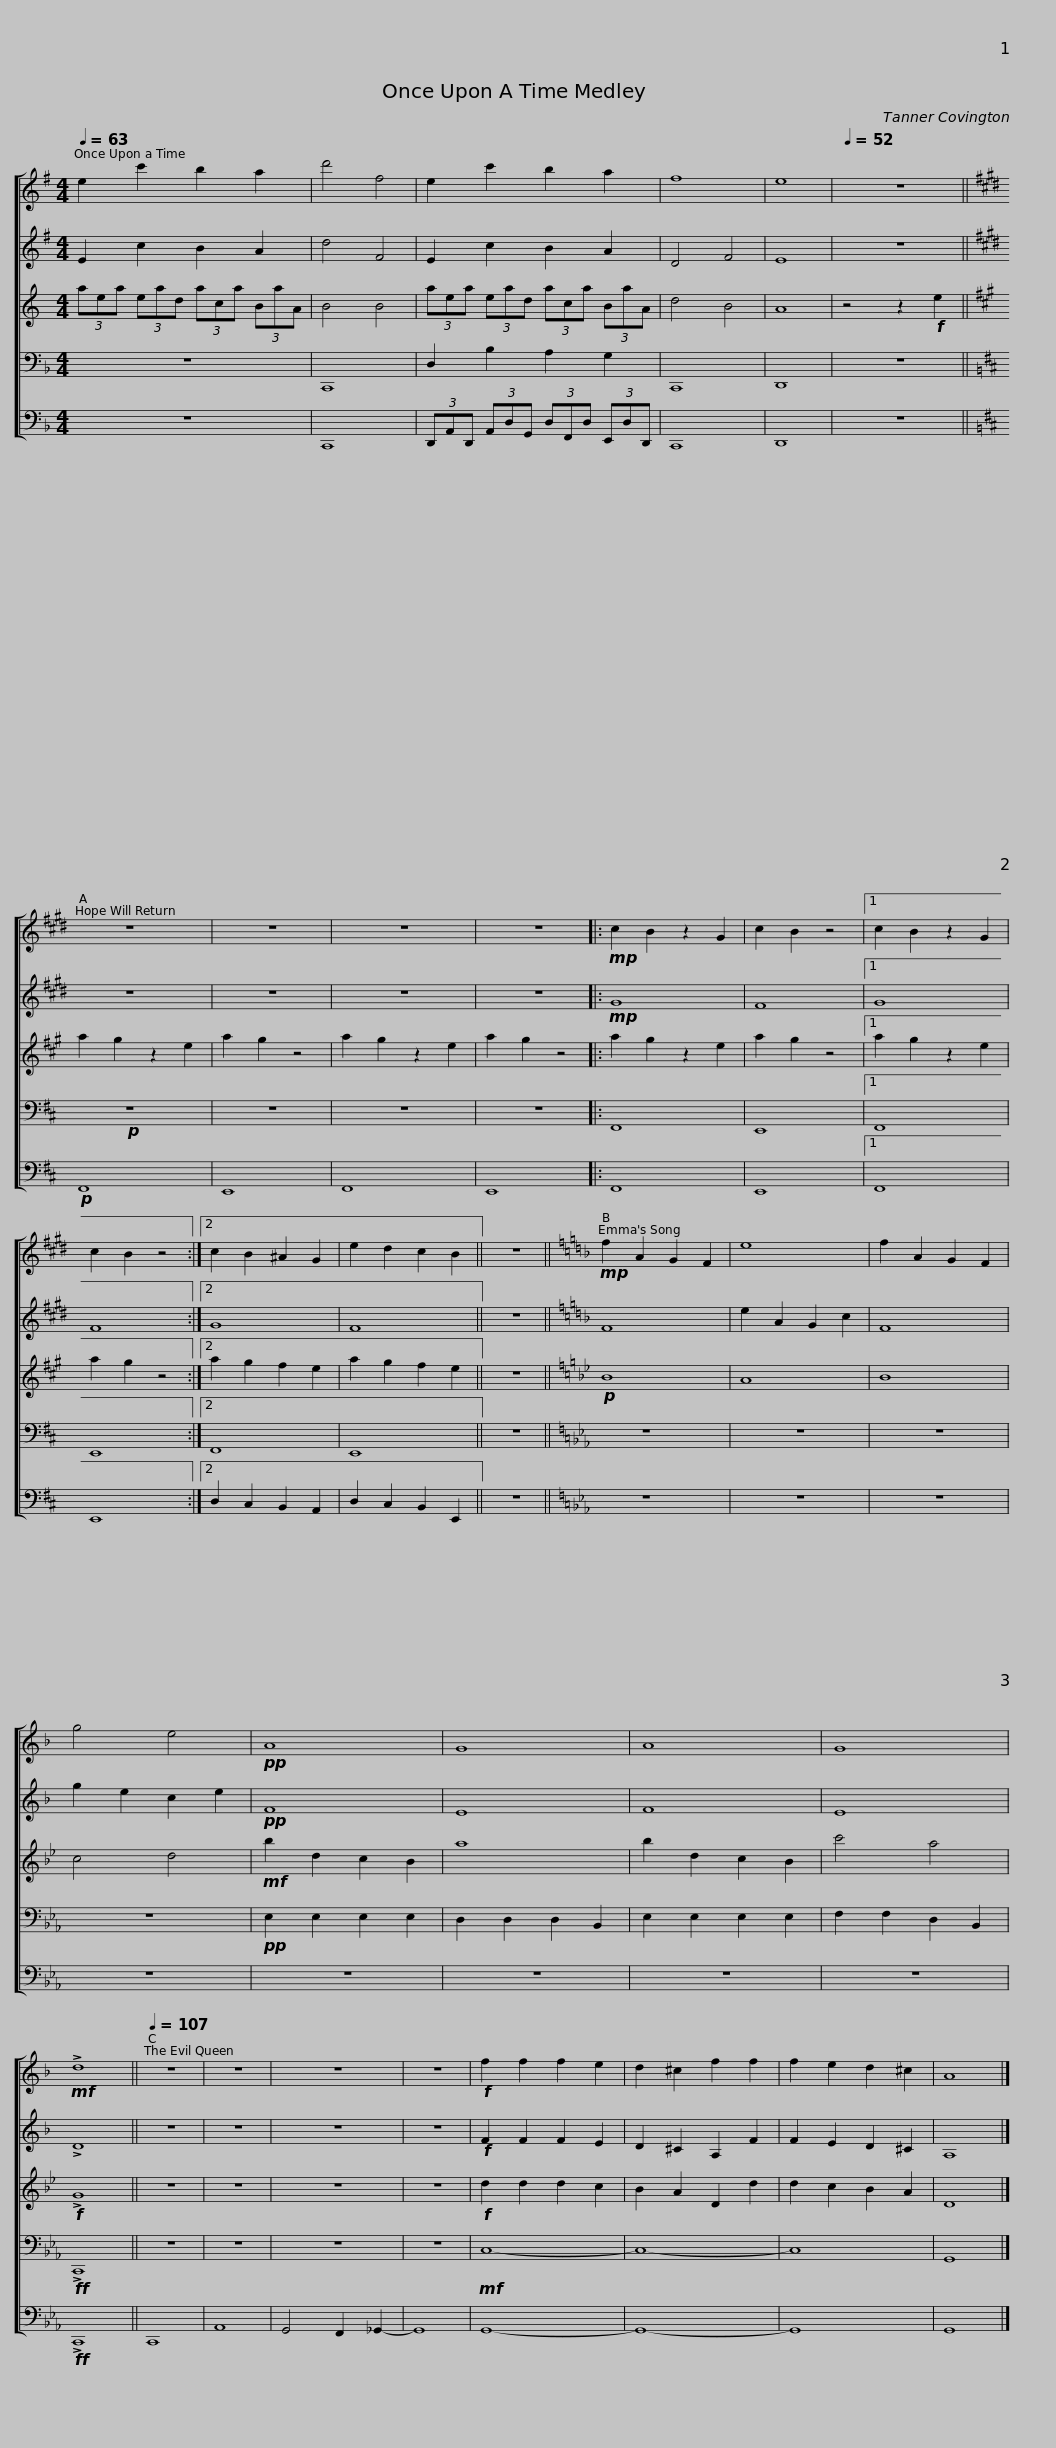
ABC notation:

X:1
%%score [ 1 2 3 4 5 ]
L:1/8
Q:1/4=63
M:4/4
I:linebreak $
K:F
V:1 treble transpose=-2
V:2 treble transpose=-2
V:3 treble transpose=-7
V:4 bass
V:5 bass
V:1
[K:G] e2 c'2 b2 a2 | d'4 f4 | e2 c'2 b2 a2 | f8 | e8 | %5
[Q:1/4=52] z8 ||$[K:E] z8 | z8 | z8 | z8 |: %10
!mp! c2 B2 z2 G2 | c2 B2 z4 |1 c2 B2 z2 G2 | c2 B2 z4 :|2 c2 B2 ^A2 G2 |$ %15
 e2 d2 c2 B2 || z8 ||[K:F]!mp! f2 A2 G2 F2 | e8 | f2 A2 G2 F2 | %20
 g4 e4 |!pp! A8 | G8 | A8 |$ G8 | %25
!mf! !>!d8 ||[Q:1/4=107] z8 | z8 | z8 | z8 | %30
!f! f2 f2 f2 e2 | d2 ^c2 f2 f2 | f2 e2 d2 ^c2 | A8 |] %34
V:2
[K:G] E2 c2 B2 A2 | d4 F4 | E2 c2 B2 A2 | D4 F4 | E8 | %5
 z8 ||$[K:E] z8 | z8 | z8 | z8 |: %10
!mp! G8 | F8 |1 G8 | F8 :|2 G8 |$ %15
 F8 || z8 ||[K:F] F8 | e2 A2 G2 c2 | F8 | %20
 g2 e2 c2 e2 |!pp! F8 | E8 | F8 |$ E8 | %25
 !>!D8 || z8 | z8 | z8 | z8 | %30
!f! F2 F2 F2 E2 | D2 ^C2 A,2 F2 | F2 E2 D2 ^C2 | A,8 |] %34
V:3
[K:C] (3aea (3ead (3aca (3BaA | B4 B4 | (3aea (3ead (3aca (3BaA | d4 B4 | A8 | %5
 z4 z2!f! e2 ||$[K:A] a2 g2 z2 e2 | a2 g2 z4 | a2 g2 z2 e2 | a2 g2 z4 |: %10
 a2 g2 z2 e2 | a2 g2 z4 |1 a2 g2 z2 e2 | a2 g2 z4 :|2 a2 g2 f2 e2 |$ %15
 a2 g2 f2 e2 || z8 ||[K:Bb]!p! B8 | A8 | B8 | %20
 c4 d4 |!mf! b2 d2 c2 B2 | a8 | b2 d2 c2 B2 |$ c'4 a4 | %25
!f! !>!G8 || z8 | z8 | z8 | z8 | %30
!f! d2 d2 d2 c2 | B2 A2 D2 d2 | d2 c2 B2 A2 | D8 |] %34
V:4
 z8 | C,,8 | D,2 B,2 A,2 G,2 | C,,8 | D,,8 | %5
 z8 ||$[K:D]!p! z8 | z8 | z8 | z8 |: %10
 F,,8 | E,,8 |1 F,,8 | E,,8 :|2 F,,8 |$ %15
 E,,8 || z8 ||[K:Eb] z8 | z8 | z8 | %20
 z8 |!pp! E,2 E,2 E,2 E,2 | D,2 D,2 D,2 B,,2 | E,2 E,2 E,2 E,2 |$ F,2 F,2 D,2 B,,2 | %25
!ff! !>!C,,8 || z8 | z8 | z8 | z8 | %30
!mf! C,8- | C,8- | C,8 | G,,8 |] %34
V:5
 z8 | C,,8 | (3D,,A,,D,, (3A,,D,G,, (3D,F,,D, (3E,,D,D,, | C,,8 | D,,8 | %5
 z8 ||$[K:D]!p! F,,8 | E,,8 | F,,8 | E,,8 |: %10
 F,,8 | E,,8 |1 F,,8 | E,,8 :|2 D,2 C,2 B,,2 A,,2 |$ %15
 D,2 C,2 B,,2 E,,2 || z8 ||[K:Eb] z8 | z8 | z8 | %20
 z8 | z8 | z8 | z8 |$ z8 | %25
!ff! !>!C,,8 || C,,8 | A,,8 | G,,4 F,,2 _G,,2- | G,,8 | %30
 G,,8- | G,,8- | G,,8 | G,,8 |] %34
